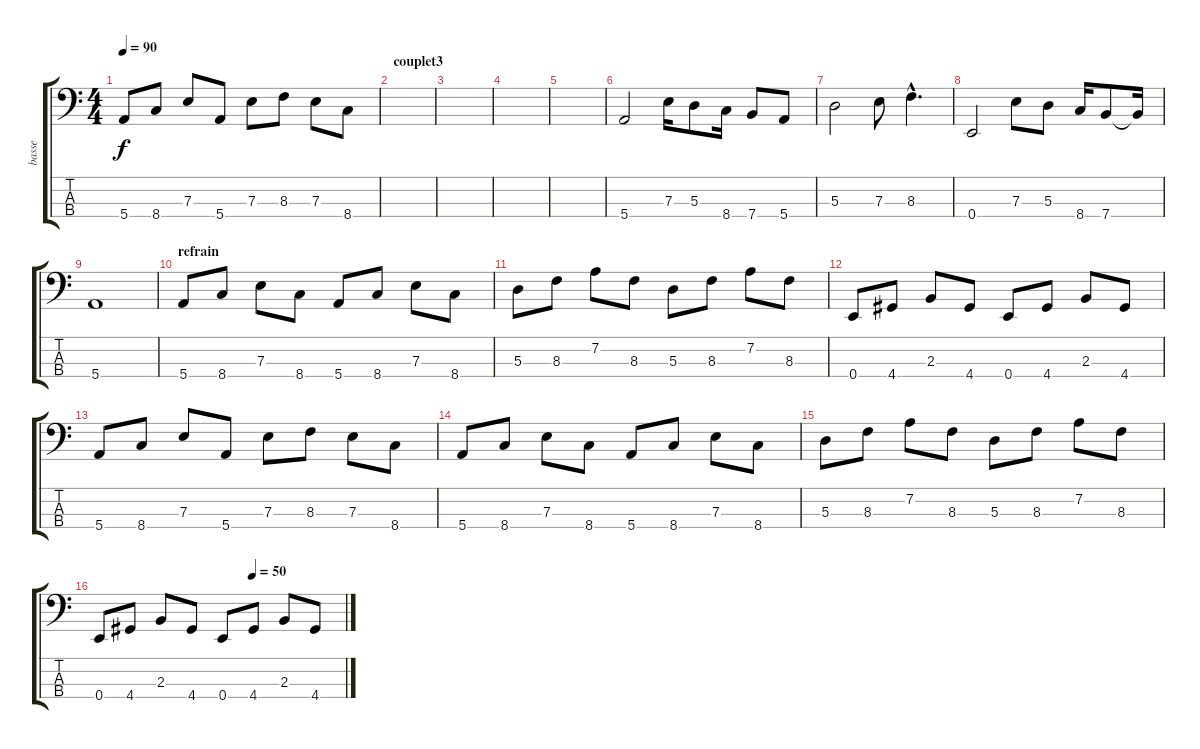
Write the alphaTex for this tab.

\track ("basse" "basse") {instrument electricbassfinger}
\staff {score tabs}
\tuning (G2 D2 A1 E1) {hide}
\ts (4 4)
\tempo 90
\clef f4
\ks aminor
5.4.8{dy f} 8.4.8 7.3.8 5.4.8 7.3.8 8.3.8 7.3.8 8.4.8 |
\section ("" "couplet3")
|
|
|
|
5.4.2 7.3.16 5.3.8 8.4.16 7.4.8 5.4.8 |
5.3.2 7.3.8 8.3{hac}.4{d} |
0.4.2 7.3.8 5.3.8 8.4.16 7.4.8 7.4{t}.16 |
5.4.1 |
\section ("" "refrain")
5.4.8 8.4.8 7.3.8 8.4.8 5.4.8 8.4.8 7.3.8 8.4.8 |
5.3.8 8.3.8 7.2.8 8.3.8 5.3.8 8.3.8 7.2.8 8.3.8 |
0.4.8 4.4.8 2.3.8 4.4.8 0.4.8 4.4.8 2.3.8 4.4.8 |
5.4.8 8.4.8 7.3.8 5.4.8 7.3.8 8.3.8 7.3.8 8.4.8 |
5.4.8 8.4.8 7.3.8 8.4.8 5.4.8 8.4.8 7.3.8 8.4.8 |
5.3.8 8.3.8 7.2.8 8.3.8 5.3.8 8.3.8 7.2.8 8.3.8 |
\tempo (50 0.625)
0.4.8 4.4.8 2.3.8 4.4.8 0.4.8 4.4.8 2.3.8 4.4.8
